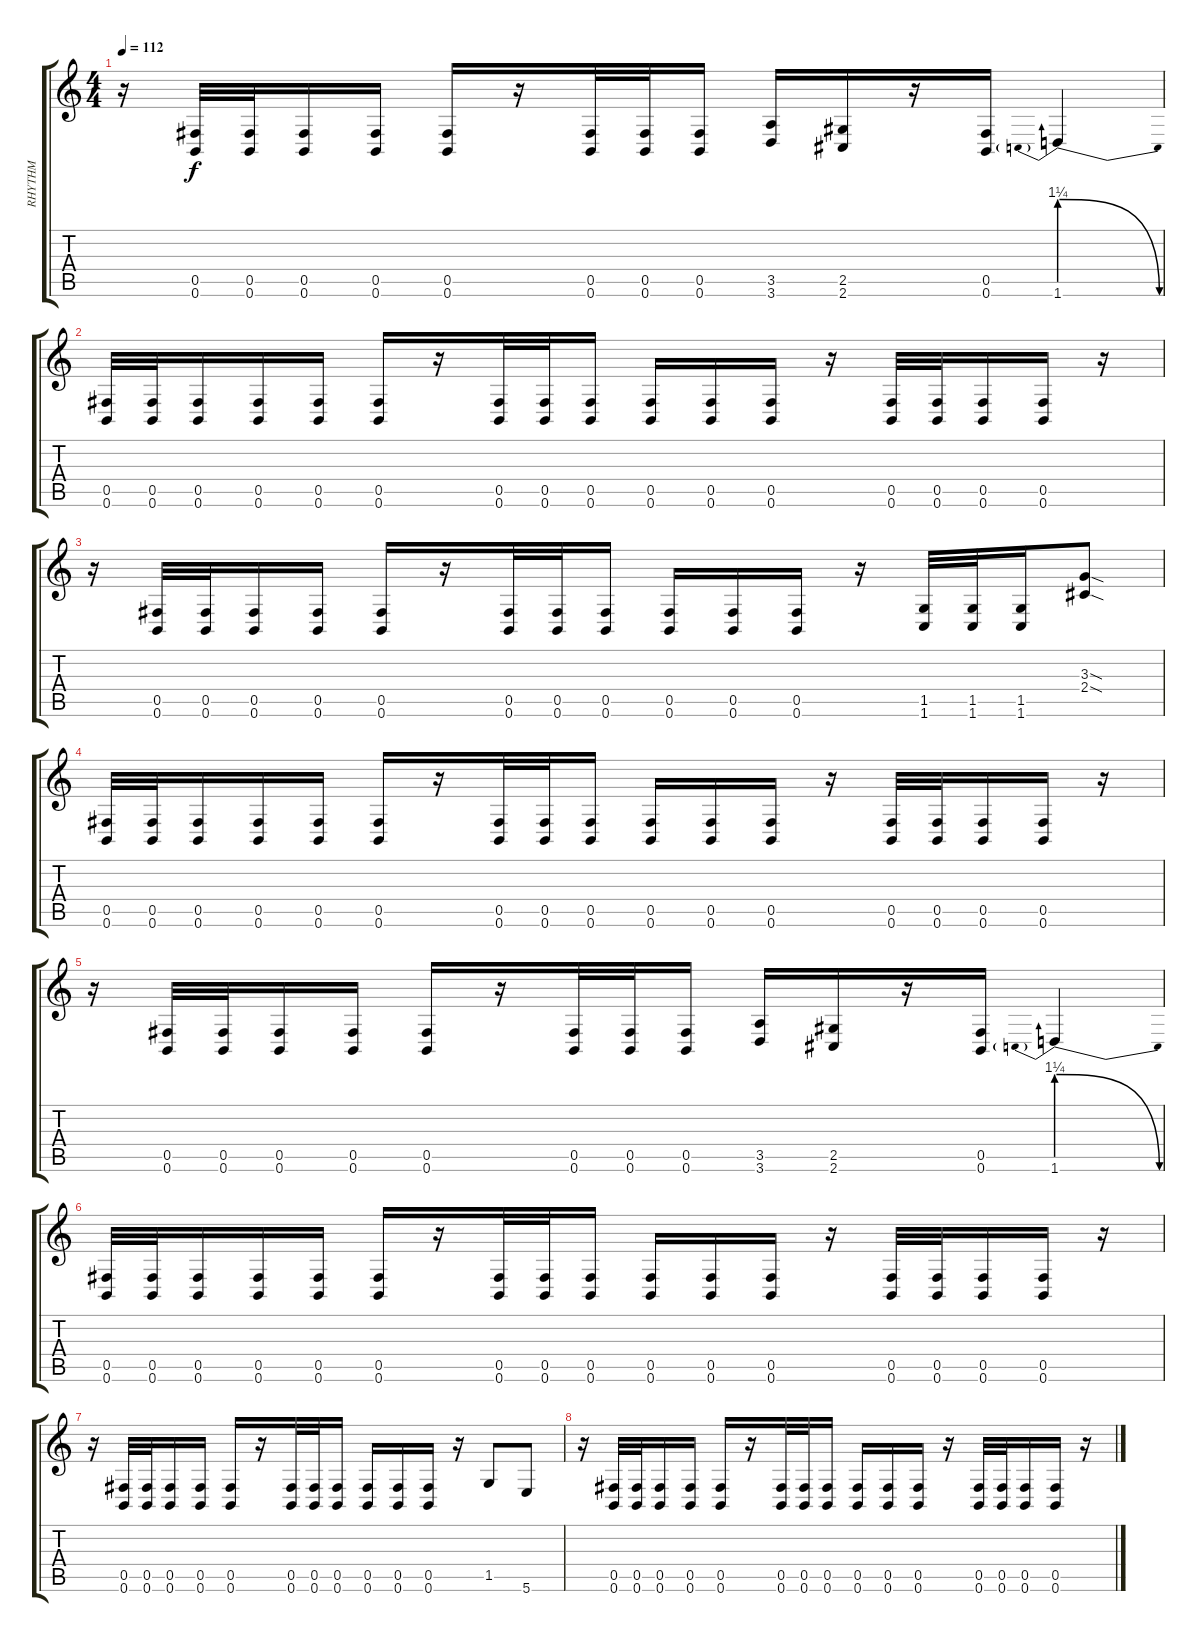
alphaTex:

\track ("RHYTHM" "RHYTHM") {instrument overdrivenguitar}
\staff {score tabs}
\tuning (Db4 Ab3 E3 B2 Gb2 B1) {hide}
\ts (4 4)
\tempo 112
\clef g2
\ks c
r.16{dy f} (0.5 0.6).32 (0.5 0.6).32 (0.5 0.6).16 (0.5 0.6).16 (0.5 0.6).16 r.16 (0.5 0.6).32 (0.5 0.6).32 (0.5 0.6).16 (3.5 3.6).16 (2.5 2.6).16 r.16 (0.5 0.6).16 1.6{be (prebendrelease 0 5 60 0)}.4 |
(0.5 0.6).32 (0.5 0.6).32 (0.5 0.6).16 (0.5 0.6).16 (0.5 0.6).16 (0.5 0.6).16 r.16 (0.5 0.6).32 (0.5 0.6).32 (0.5 0.6).16 (0.5 0.6).16 (0.5 0.6).16 (0.5 0.6).16 r.16 (0.5 0.6).32 (0.5 0.6).32 (0.5 0.6).16 (0.5 0.6).16 r.16 |
r.16 (0.5 0.6).32 (0.5 0.6).32 (0.5 0.6).16 (0.5 0.6).16 (0.5 0.6).16 r.16 (0.5 0.6).32 (0.5 0.6).32 (0.5 0.6).16 (0.5 0.6).16 (0.5 0.6).16 (0.5 0.6).16 r.16 (1.5 1.6).32 (1.5 1.6).32 (1.5 1.6).16 (3.3{sod} 2.4{sod}).8 |
(0.5 0.6).32 (0.5 0.6).32 (0.5 0.6).16 (0.5 0.6).16 (0.5 0.6).16 (0.5 0.6).16 r.16 (0.5 0.6).32 (0.5 0.6).32 (0.5 0.6).16 (0.5 0.6).16 (0.5 0.6).16 (0.5 0.6).16 r.16 (0.5 0.6).32 (0.5 0.6).32 (0.5 0.6).16 (0.5 0.6).16 r.16 |
r.16 (0.5 0.6).32 (0.5 0.6).32 (0.5 0.6).16 (0.5 0.6).16 (0.5 0.6).16 r.16 (0.5 0.6).32 (0.5 0.6).32 (0.5 0.6).16 (3.5 3.6).16 (2.5 2.6).16 r.16 (0.5 0.6).16 1.6{be (prebendrelease 0 5 60 0)}.4 |
(0.5 0.6).32 (0.5 0.6).32 (0.5 0.6).16 (0.5 0.6).16 (0.5 0.6).16 (0.5 0.6).16 r.16 (0.5 0.6).32 (0.5 0.6).32 (0.5 0.6).16 (0.5 0.6).16 (0.5 0.6).16 (0.5 0.6).16 r.16 (0.5 0.6).32 (0.5 0.6).32 (0.5 0.6).16 (0.5 0.6).16 r.16 |
r.16 (0.5 0.6).32 (0.5 0.6).32 (0.5 0.6).16 (0.5 0.6).16 (0.5 0.6).16 r.16 (0.5 0.6).32 (0.5 0.6).32 (0.5 0.6).16 (0.5 0.6).16 (0.5 0.6).16 (0.5 0.6).16 r.16 1.5.8 5.6.8 |
r.16 (0.5 0.6).32 (0.5 0.6).32 (0.5 0.6).16 (0.5 0.6).16 (0.5 0.6).16 r.16 (0.5 0.6).32 (0.5 0.6).32 (0.5 0.6).16 (0.5 0.6).16 (0.5 0.6).16 (0.5 0.6).16 r.16 (0.5 0.6).32 (0.5 0.6).32 (0.5 0.6).16 (0.5 0.6).16 r.16
